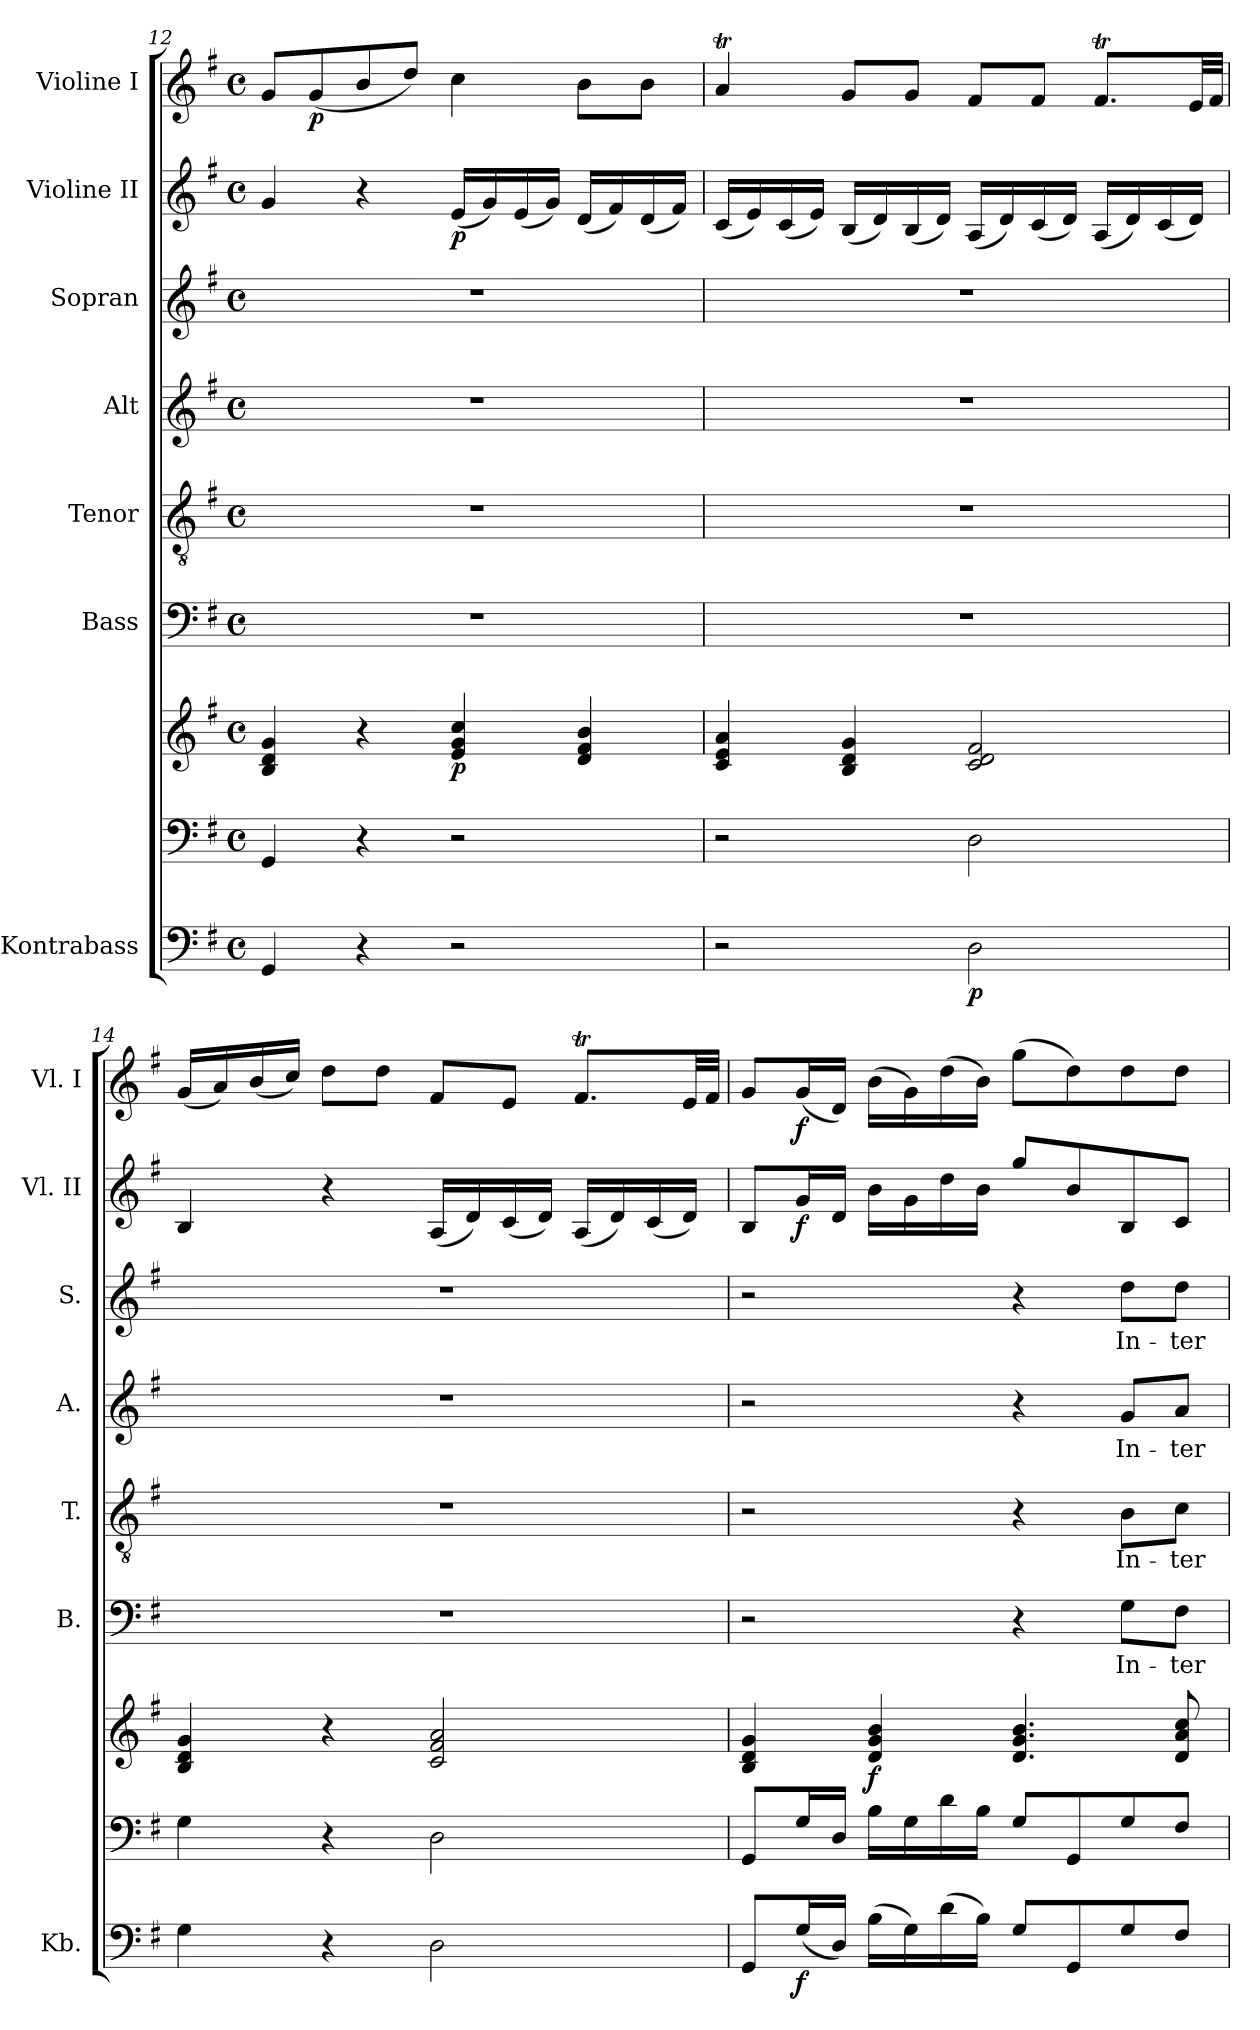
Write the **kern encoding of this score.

**kern	**dynam	**kern	**kern	**dynam	**kern	**text	**kern	**text	**kern	**text	**kern	**text	**kern	**dynam	**kern	**dynam
*part8	*part8	*part7	*part7	*part7	*part6	*part6	*part5	*part5	*part4	*part4	*part3	*part3	*part2	*part2	*part1	*part1
*staff9	*staff9	*staff8	*staff7	*staff7/8	*staff6	*staff6	*staff5	*staff5	*staff4	*staff4	*staff3	*staff3	*staff2	*staff2	*staff1	*staff1
*I"Kontrabass	*	*	*	*	*I"Bass	*	*I"Tenor	*	*I"Alt	*	*I"Sopran	*	*I"Violine II	*	*I"Violine I	*
*I'Kb.	*	*	*	*	*I'B.	*	*I'T.	*	*I'A.	*	*I'S.	*	*I'Vl. II	*	*I'Vl. I	*
*clefF4	*	*clefF4	*clefG2	*	*clefF4	*	*clefGv2	*	*clefG2	*	*clefG2	*	*clefG2	*	*clefG2	*
*ITrd7c12	*	*	*	*	*	*	*	*	*	*	*	*	*	*	*	*
*k[f#]	*	*k[f#]	*k[f#]	*	*k[f#]	*	*k[f#]	*	*k[f#]	*	*k[f#]	*	*k[f#]	*	*k[f#]	*
*G:	*	*G:	*G:	*	*G:	*	*G:	*	*G:	*	*G:	*	*G:	*	*G:	*
*M4/4	*	*M4/4	*M4/4	*	*M4/4	*	*M4/4	*	*M4/4	*	*M4/4	*	*M4/4	*	*M4/4	*
*met(c)	*	*met(c)	*met(c)	*	*met(c)	*	*met(c)	*	*met(c)	*	*met(c)	*	*met(c)	*	*met(c)	*
=12	=12	=12	=12	=12	=12	=12	=12	=12	=12	=12	=12	=12	=12	=12	=12	=12
4GGG/	.	4GG/	4B/ 4d/ 4g/	.	1r	.	1r	.	1r	.	1r	.	4g/	.	8g/L	.
!	!	!	!	!	!	!	!	!	!	!	!	!	!	!	!	!LO:DY:b
.	.	.	.	.	.	.	.	.	.	.	.	.	.	.	(<8g/	p
4r	.	4r	4r	.	.	.	.	.	.	.	.	.	4r	.	8b/	.
.	.	.	.	.	.	.	.	.	.	.	.	.	.	.	8dd/J)	.
!	!	!	!	!LO:DY:b	!	!	!	!	!	!	!	!	!	!LO:DY:b	!	!
2r	.	2r	4e/ 4g/ 4cc/	p	.	.	.	.	.	.	.	.	(<16e/LL	p	4cc\	.
.	.	.	.	.	.	.	.	.	.	.	.	.	16g/)	.	.	.
.	.	.	.	.	.	.	.	.	.	.	.	.	(<16e/	.	.	.
.	.	.	.	.	.	.	.	.	.	.	.	.	16g/JJ)	.	.	.
.	.	.	4d/ 4f#/ 4b/	.	.	.	.	.	.	.	.	.	(<16d/LL	.	8b\L	.
.	.	.	.	.	.	.	.	.	.	.	.	.	16f#/)	.	.	.
.	.	.	.	.	.	.	.	.	.	.	.	.	(<16d/	.	8b\J	.
.	.	.	.	.	.	.	.	.	.	.	.	.	16f#/JJ)	.	.	.
=13	=13	=13	=13	=13	=13	=13	=13	=13	=13	=13	=13	=13	=13	=13	=13	=13
2r	.	2r	4c/ 4e/ 4a/	.	1r	.	1r	.	1r	.	1r	.	(<16c/LL	.	4aT/	.
.	.	.	.	.	.	.	.	.	.	.	.	.	16e/)	.	.	.
.	.	.	.	.	.	.	.	.	.	.	.	.	(<16c/	.	.	.
.	.	.	.	.	.	.	.	.	.	.	.	.	16e/JJ)	.	.	.
.	.	.	4B/ 4d/ 4g/	.	.	.	.	.	.	.	.	.	(<16B/LL	.	8g/L	.
.	.	.	.	.	.	.	.	.	.	.	.	.	16d/)	.	.	.
.	.	.	.	.	.	.	.	.	.	.	.	.	(<16B/	.	8g/J	.
.	.	.	.	.	.	.	.	.	.	.	.	.	16d/JJ)	.	.	.
!	!LO:DY:b	!	!	!	!	!	!	!	!	!	!	!	!	!	!	!
2DD\	p	2D\	2c/ 2d/ 2f#/	.	.	.	.	.	.	.	.	.	(<16A/LL	.	8f#/L	.
.	.	.	.	.	.	.	.	.	.	.	.	.	16d/)	.	.	.
.	.	.	.	.	.	.	.	.	.	.	.	.	(<16c/	.	8f#/J	.
.	.	.	.	.	.	.	.	.	.	.	.	.	16d/JJ)	.	.	.
.	.	.	.	.	.	.	.	.	.	.	.	.	(<16A/LL	.	8.f#t/L	.
.	.	.	.	.	.	.	.	.	.	.	.	.	16d/)	.	.	.
.	.	.	.	.	.	.	.	.	.	.	.	.	(<16c/	.	.	.
.	.	.	.	.	.	.	.	.	.	.	.	.	16d/JJ)	.	32e/LL	.
.	.	.	.	.	.	.	.	.	.	.	.	.	.	.	32f#/JJJ	.
=14	=14	=14	=14	=14	=14	=14	=14	=14	=14	=14	=14	=14	=14	=14	=14	=14
4GG\	.	4G\	4B/ 4d/ 4g/	.	1r	.	1r	.	1r	.	1r	.	4B/	.	(<16g/LL	.
.	.	.	.	.	.	.	.	.	.	.	.	.	.	.	16a/)	.
.	.	.	.	.	.	.	.	.	.	.	.	.	.	.	(<16b/	.
.	.	.	.	.	.	.	.	.	.	.	.	.	.	.	16cc/JJ)	.
4r	.	4r	4r	.	.	.	.	.	.	.	.	.	4r	.	8dd\L	.
.	.	.	.	.	.	.	.	.	.	.	.	.	.	.	8dd\J	.
2DD\	.	2D\	2c/ 2f#/ 2a/	.	.	.	.	.	.	.	.	.	(<16A/LL	.	8f#/L	.
.	.	.	.	.	.	.	.	.	.	.	.	.	16d/)	.	.	.
.	.	.	.	.	.	.	.	.	.	.	.	.	(<16c/	.	8e/J	.
.	.	.	.	.	.	.	.	.	.	.	.	.	16d/JJ)	.	.	.
.	.	.	.	.	.	.	.	.	.	.	.	.	(<16A/LL	.	8.f#t/L	.
.	.	.	.	.	.	.	.	.	.	.	.	.	16d/)	.	.	.
.	.	.	.	.	.	.	.	.	.	.	.	.	(<16c/	.	.	.
.	.	.	.	.	.	.	.	.	.	.	.	.	16d/JJ)	.	32e/LL	.
.	.	.	.	.	.	.	.	.	.	.	.	.	.	.	32f#/JJJ	.
=15	=15	=15	=15	=15	=15	=15	=15	=15	=15	=15	=15	=15	=15	=15	=15	=15
8GGG/L	.	8GG/L	4B/ 4d/ 4g/	.	2r	.	2r	.	2r	.	2r	.	8B/L	.	8g/L	.
!	!LO:DY:b	!	!	!	!	!	!	!	!	!	!	!	!	!LO:DY:b	!	!LO:DY:b
(<16GG/L	f	16G/L	.	.	.	.	.	.	.	.	.	.	16g/L	f	(<16g/L	f
16DD/JJ)	.	16D/JJ	.	.	.	.	.	.	.	.	.	.	16d/JJ	.	16d/JJ)	.
!	!	!	!	!LO:DY:b	!	!	!	!	!	!	!	!	!	!	!	!
(>16BB\LL	.	16B\LL	4d/ 4g/ 4b/	f	.	.	.	.	.	.	.	.	16b\LL	.	(>16b\LL	.
16GG\)	.	16G\	.	.	.	.	.	.	.	.	.	.	16g\	.	16g\)	.
(>16D\	.	16d\	.	.	.	.	.	.	.	.	.	.	16dd\	.	(>16dd\	.
16BB\JJ)	.	16B\JJ	.	.	.	.	.	.	.	.	.	.	16b\JJ	.	16b\JJ)	.
8GG/L	.	8G/L	4.d/ 4.g/ 4.b/	.	4r	.	4r	.	4r	.	4r	.	8gg/L	.	(>8gg\L	.
8GGG/	.	8GG/	.	.	.	.	.	.	.	.	.	.	8b/	.	8dd\)	.
!	!	!	!	!	!	!LO:LY:b	!	!LO:LY:b	!	!LO:LY:b	!	!LO:LY:b	!	!	!	!
8GG/	.	8G/	.	.	8G\L	In-	8B\L	In-	8g/L	In-	8dd\L	In-	8B/	.	8dd\	.
!	!	!	!	!	!	!LO:LY:b	!	!LO:LY:b	!	!LO:LY:b	!	!LO:LY:b	!	!	!	!
8FF#/J	.	8F#/J	8d/ 8a/ 8cc/	.	8F#\J	-ter	8c\J	-ter	8a/J	-ter	8dd\J	-ter	8c/J	.	8dd\J	.
=	=	=	=	=	=	=	=	=	=	=	=	=	=	=	=	=
*-	*-	*-	*-	*-	*-	*-	*-	*-	*-	*-	*-	*-	*-	*-	*-	*-
